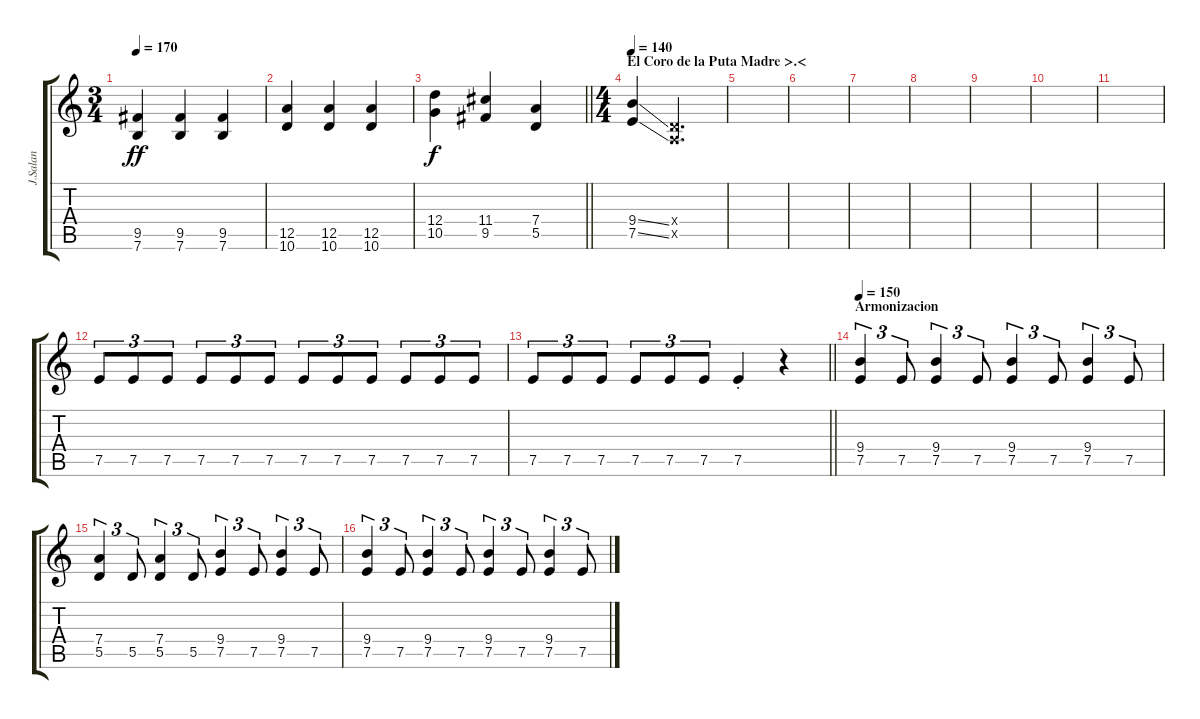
\track ("J.Salan" "J.Salan") {instrument overdrivenguitar}
\staff {score tabs}
\tuning (E4 B3 G3 D3 A2 E2) {hide}
\ts (3 4)
\tempo 170
\clef g2
\ks c
(9.5 7.6).4{dy ff} (9.5 7.6).4 (9.5 7.6).4 |
(12.5 10.6).4 (12.5 10.6).4 (12.5 10.6).4 |
\barLineRight lightlight
(12.4 10.5).4{dy f} (11.4 9.5).4 (7.4 5.5).4 |
\ts (4 4)
\section ("" "El Coro de la Puta Madre >.<")
\tempo 140
(9.4{ss} 7.5{ss}).4 (0.4{x} 0.5{x}).2{d} |
|
|
|
|
|
|
|
7.5.8{tu (3 2) volume 12} 7.5.8{tu (3 2)} 7.5.8{tu (3 2)} 7.5.8{tu (3 2)} 7.5.8{tu (3 2)} 7.5.8{tu (3 2)} 7.5.8{tu (3 2)} 7.5.8{tu (3 2)} 7.5.8{tu (3 2)} 7.5.8{tu (3 2)} 7.5.8{tu (3 2)} 7.5.8{tu (3 2)} |
\barLineRight lightlight
7.5.8{tu (3 2)} 7.5.8{tu (3 2)} 7.5.8{tu (3 2)} 7.5.8{tu (3 2)} 7.5.8{tu (3 2)} 7.5.8{tu (3 2)} 7.5{st}.4 r.4 |
\section ("" "Armonizacion")
\tempo 150
(9.4 7.5).4{tu (3 2)} 7.5.8{tu (3 2)} (9.4 7.5).4{tu (3 2)} 7.5.8{tu (3 2)} (9.4 7.5).4{tu (3 2)} 7.5.8{tu (3 2)} (9.4 7.5).4{tu (3 2)} 7.5.8{tu (3 2)} |
(7.4 5.5).4{tu (3 2)} 5.5.8{tu (3 2)} (7.4 5.5).4{tu (3 2)} 5.5.8{tu (3 2)} (9.4 7.5).4{tu (3 2)} 7.5.8{tu (3 2)} (9.4 7.5).4{tu (3 2)} 7.5.8{tu (3 2)} |
(9.4 7.5).4{tu (3 2)} 7.5.8{tu (3 2)} (9.4 7.5).4{tu (3 2)} 7.5.8{tu (3 2)} (9.4 7.5).4{tu (3 2)} 7.5.8{tu (3 2)} (9.4 7.5).4{tu (3 2)} 7.5.8{tu (3 2)}
